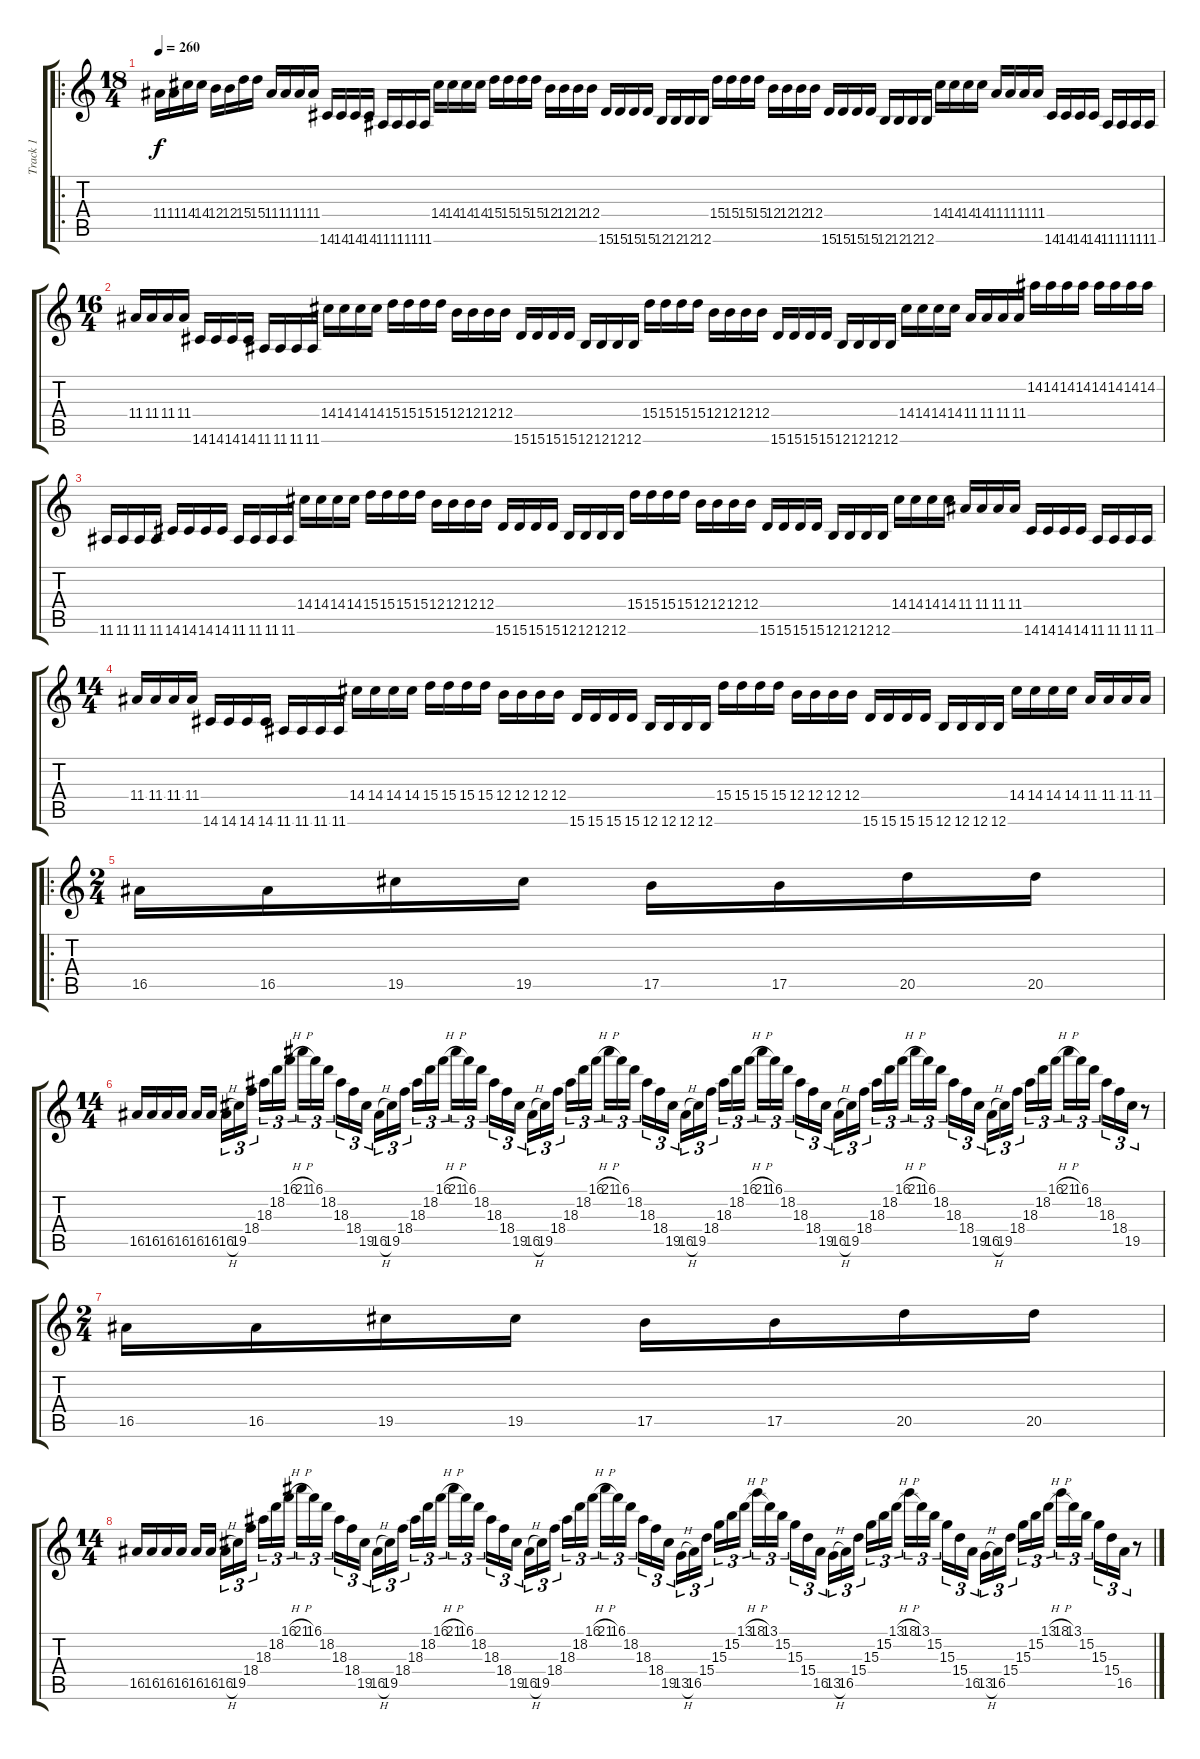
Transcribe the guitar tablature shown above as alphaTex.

\track ("Track 1" "Track 1") {instrument distortionguitar}
\staff {score tabs}
\tuning (Db4 Ab3 E3 B2 Gb2 B1) {hide}
\ro
\ts (18 4)
\tempo 260
\clef g2
\ks c
11.4.16{dy f} 11.4.16 14.4.16 14.4.16 12.4.16 12.4.16 15.4.16 15.4.16 11.4.16 11.4.16 11.4.16 11.4.16 14.6.16 14.6.16 14.6.16 14.6.16 11.6.16 11.6.16 11.6.16 11.6.16 14.4.16 14.4.16 14.4.16 14.4.16 15.4.16 15.4.16 15.4.16 15.4.16 12.4.16 12.4.16 12.4.16 12.4.16 15.6.16 15.6.16 15.6.16 15.6.16 12.6.16 12.6.16 12.6.16 12.6.16 15.4.16 15.4.16 15.4.16 15.4.16 12.4.16 12.4.16 12.4.16 12.4.16 15.6.16 15.6.16 15.6.16 15.6.16 12.6.16 12.6.16 12.6.16 12.6.16 14.4.16 14.4.16 14.4.16 14.4.16 11.4.16 11.4.16 11.4.16 11.4.16 14.6.16 14.6.16 14.6.16 14.6.16 11.6.16 11.6.16 11.6.16 11.6.16 |
\ts (16 4)
11.4.16 11.4.16 11.4.16 11.4.16 14.6.16 14.6.16 14.6.16 14.6.16 11.6.16 11.6.16 11.6.16 11.6.16 14.4.16 14.4.16 14.4.16 14.4.16 15.4.16 15.4.16 15.4.16 15.4.16 12.4.16 12.4.16 12.4.16 12.4.16 15.6.16 15.6.16 15.6.16 15.6.16 12.6.16 12.6.16 12.6.16 12.6.16 15.4.16 15.4.16 15.4.16 15.4.16 12.4.16 12.4.16 12.4.16 12.4.16 15.6.16 15.6.16 15.6.16 15.6.16 12.6.16 12.6.16 12.6.16 12.6.16 14.4.16 14.4.16 14.4.16 14.4.16 11.4.16 11.4.16 11.4.16 11.4.16 14.2.16 14.2.16 14.2.16 14.2.16 14.2.16 14.2.16 14.2.16 14.2.16 |
11.6.16 11.6.16 11.6.16 11.6.16 14.6.16 14.6.16 14.6.16 14.6.16 11.6.16 11.6.16 11.6.16 11.6.16 14.4.16 14.4.16 14.4.16 14.4.16 15.4.16 15.4.16 15.4.16 15.4.16 12.4.16 12.4.16 12.4.16 12.4.16 15.6.16 15.6.16 15.6.16 15.6.16 12.6.16 12.6.16 12.6.16 12.6.16 15.4.16 15.4.16 15.4.16 15.4.16 12.4.16 12.4.16 12.4.16 12.4.16 15.6.16 15.6.16 15.6.16 15.6.16 12.6.16 12.6.16 12.6.16 12.6.16 14.4.16 14.4.16 14.4.16 14.4.16 11.4.16 11.4.16 11.4.16 11.4.16 14.6.16 14.6.16 14.6.16 14.6.16 11.6.16 11.6.16 11.6.16 11.6.16 |
\ts (14 4)
11.4.16 11.4.16 11.4.16 11.4.16 14.6.16 14.6.16 14.6.16 14.6.16 11.6.16 11.6.16 11.6.16 11.6.16 14.4.16 14.4.16 14.4.16 14.4.16 15.4.16 15.4.16 15.4.16 15.4.16 12.4.16 12.4.16 12.4.16 12.4.16 15.6.16 15.6.16 15.6.16 15.6.16 12.6.16 12.6.16 12.6.16 12.6.16 15.4.16 15.4.16 15.4.16 15.4.16 12.4.16 12.4.16 12.4.16 12.4.16 15.6.16 15.6.16 15.6.16 15.6.16 12.6.16 12.6.16 12.6.16 12.6.16 14.4.16 14.4.16 14.4.16 14.4.16 11.4.16 11.4.16 11.4.16 11.4.16 |
\ro
\ts (2 4)
16.5.16 16.5.16 19.5.16 19.5.16 17.5.16 17.5.16 20.5.16 20.5.16 |
\ts (14 4)
16.5.16 16.5.16 16.5.16 16.5.16 16.5.16 16.5.16{beam splitsecondary} 16.5{h}.16{tu (3 2)} 19.5.16{tu (3 2)} 18.4.16{tu (3 2)} 18.3.16{tu (3 2)} 18.2.16{tu (3 2)} 16.1{h}.16{tu (3 2) beam splitsecondary} 21.1{h}.16{tu (3 2)} 16.1.16{tu (3 2)} 18.2.16{tu (3 2)} 18.3.16{tu (3 2)} 18.4.16{tu (3 2)} 19.5.16{tu (3 2) beam splitsecondary} 16.5{h}.16{tu (3 2)} 19.5.16{tu (3 2)} 18.4.16{tu (3 2)} 18.3.16{tu (3 2)} 18.2.16{tu (3 2)} 16.1{h}.16{tu (3 2) beam splitsecondary} 21.1{h}.16{tu (3 2)} 16.1.16{tu (3 2)} 18.2.16{tu (3 2)} 18.3.16{tu (3 2)} 18.4.16{tu (3 2)} 19.5.16{tu (3 2) beam splitsecondary} 16.5{h}.16{tu (3 2)} 19.5.16{tu (3 2)} 18.4.16{tu (3 2)} 18.3.16{tu (3 2)} 18.2.16{tu (3 2)} 16.1{h}.16{tu (3 2) beam splitsecondary} 21.1{h}.16{tu (3 2)} 16.1.16{tu (3 2)} 18.2.16{tu (3 2)} 18.3.16{tu (3 2)} 18.4.16{tu (3 2)} 19.5.16{tu (3 2) beam splitsecondary} 16.5{h}.16{tu (3 2)} 19.5.16{tu (3 2)} 18.4.16{tu (3 2)} 18.3.16{tu (3 2)} 18.2.16{tu (3 2)} 16.1{h}.16{tu (3 2) beam splitsecondary} 21.1{h}.16{tu (3 2)} 16.1.16{tu (3 2)} 18.2.16{tu (3 2)} 18.3.16{tu (3 2)} 18.4.16{tu (3 2)} 19.5.16{tu (3 2) beam splitsecondary} 16.5{h}.16{tu (3 2)} 19.5.16{tu (3 2)} 18.4.16{tu (3 2)} 18.3.16{tu (3 2)} 18.2.16{tu (3 2)} 16.1{h}.16{tu (3 2) beam splitsecondary} 21.1{h}.16{tu (3 2)} 16.1.16{tu (3 2)} 18.2.16{tu (3 2)} 18.3.16{tu (3 2)} 18.4.16{tu (3 2)} 19.5.16{tu (3 2) beam splitsecondary} 16.5{h}.16{tu (3 2)} 19.5.16{tu (3 2)} 18.4.16{tu (3 2)} 18.3.16{tu (3 2)} 18.2.16{tu (3 2)} 16.1{h}.16{tu (3 2) beam splitsecondary} 21.1{h}.16{tu (3 2)} 16.1.16{tu (3 2)} 18.2.16{tu (3 2)} 18.3.16{tu (3 2)} 18.4.16{tu (3 2)} 19.5.16{tu (3 2)} r.8 |
\ts (2 4)
16.5.16 16.5.16 19.5.16 19.5.16 17.5.16 17.5.16 20.5.16 20.5.16 |
\ts (14 4)
16.5.16 16.5.16 16.5.16 16.5.16 16.5.16 16.5.16{beam splitsecondary} 16.5{h}.16{tu (3 2)} 19.5.16{tu (3 2)} 18.4.16{tu (3 2)} 18.3.16{tu (3 2)} 18.2.16{tu (3 2)} 16.1{h}.16{tu (3 2) beam splitsecondary} 21.1{h}.16{tu (3 2)} 16.1.16{tu (3 2)} 18.2.16{tu (3 2)} 18.3.16{tu (3 2)} 18.4.16{tu (3 2)} 19.5.16{tu (3 2) beam splitsecondary} 16.5{h}.16{tu (3 2)} 19.5.16{tu (3 2)} 18.4.16{tu (3 2)} 18.3.16{tu (3 2)} 18.2.16{tu (3 2)} 16.1{h}.16{tu (3 2) beam splitsecondary} 21.1{h}.16{tu (3 2)} 16.1.16{tu (3 2)} 18.2.16{tu (3 2)} 18.3.16{tu (3 2)} 18.4.16{tu (3 2)} 19.5.16{tu (3 2) beam splitsecondary} 16.5{h}.16{tu (3 2)} 19.5.16{tu (3 2)} 18.4.16{tu (3 2)} 18.3.16{tu (3 2)} 18.2.16{tu (3 2)} 16.1{h}.16{tu (3 2) beam splitsecondary} 21.1{h}.16{tu (3 2)} 16.1.16{tu (3 2)} 18.2.16{tu (3 2)} 18.3.16{tu (3 2)} 18.4.16{tu (3 2)} 19.5.16{tu (3 2) beam splitsecondary} 13.5{h}.16{tu (3 2)} 16.5.16{tu (3 2)} 15.4.16{tu (3 2)} 15.3.16{tu (3 2)} 15.2.16{tu (3 2)} 13.1{h}.16{tu (3 2) beam splitsecondary} 18.1{h}.16{tu (3 2)} 13.1.16{tu (3 2)} 15.2.16{tu (3 2)} 15.3.16{tu (3 2)} 15.4.16{tu (3 2)} 16.5.16{tu (3 2) beam splitsecondary} 13.5{h}.16{tu (3 2)} 16.5.16{tu (3 2)} 15.4.16{tu (3 2)} 15.3.16{tu (3 2)} 15.2.16{tu (3 2)} 13.1{h}.16{tu (3 2) beam splitsecondary} 18.1{h}.16{tu (3 2)} 13.1.16{tu (3 2)} 15.2.16{tu (3 2)} 15.3.16{tu (3 2)} 15.4.16{tu (3 2)} 16.5.16{tu (3 2) beam splitsecondary} 13.5{h}.16{tu (3 2)} 16.5.16{tu (3 2)} 15.4.16{tu (3 2)} 15.3.16{tu (3 2)} 15.2.16{tu (3 2)} 13.1{h}.16{tu (3 2) beam splitsecondary} 18.1{h}.16{tu (3 2)} 13.1.16{tu (3 2)} 15.2.16{tu (3 2)} 15.3.16{tu (3 2)} 15.4.16{tu (3 2)} 16.5.16{tu (3 2)} r.8
